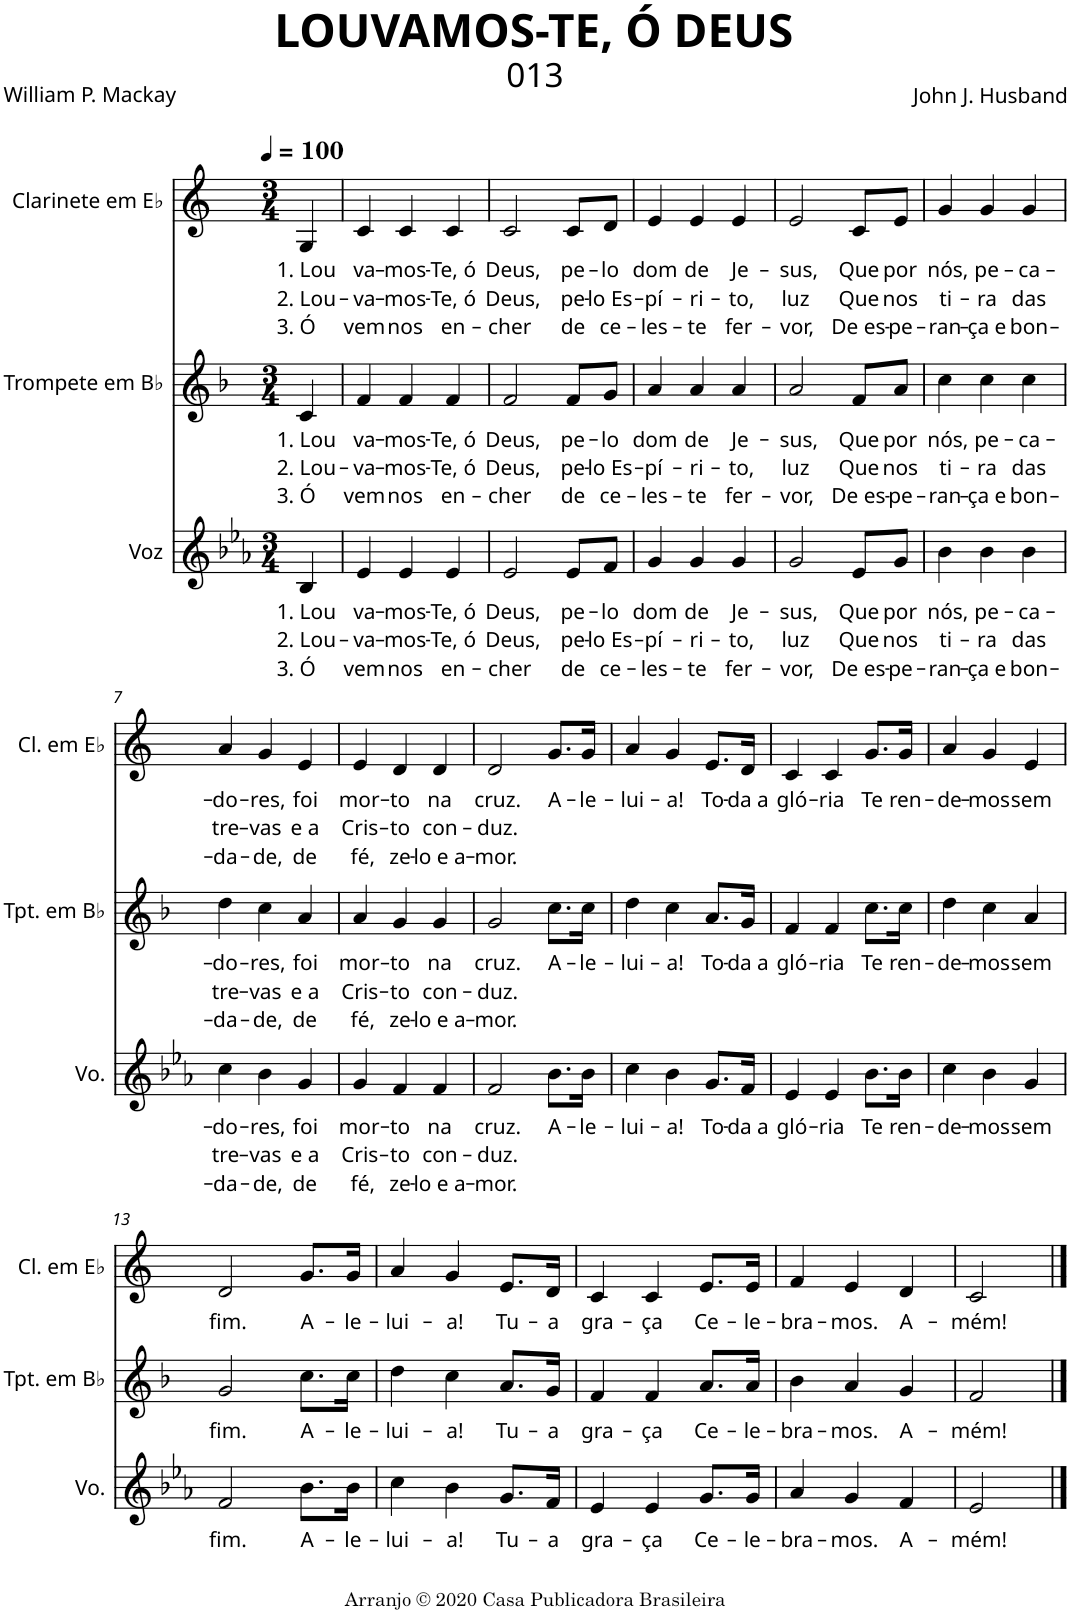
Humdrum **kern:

**kern	**text	**text	**text	**kern	**text	**text	**text	**kern	**text	**text	**text
*part3	*part3	*part3	*part3	*part2	*part2	*part2	*part2	*part1	*part1	*part1	*part1
*staff3	*staff3	*staff3	*staff3	*staff2	*staff2	*staff2	*staff2	*staff1	*staff1	*staff1	*staff1
*I"Voz	*	*	*	*I"Trompete em Bb	*	*	*	*I"Clarinete em Eb	*	*	*
*I'Vo.	*	*	*	*I'Tpt. em Bb	*	*	*	*I'Cl. em Eb	*	*	*
*clefG2	*	*	*	*clefG2	*	*	*	*clefG2	*	*	*
*	*	*	*	*Trd1c2	*	*	*	*Trd-2c-3	*	*	*
*k[b-e-a-]	*	*	*	*k[b-]	*	*	*	*k[]	*	*	*
*M3/4	*	*	*	*M3/4	*	*	*	*M3/4	*	*	*
*MM100	*	*	*	*MM100	*	*	*	*MM100	*	*	*
=1	=1	=1	=1	=1	=1	=1	=1	=1	=1	=1	=1
!	!LO:LY:b	!LO:LY:b	!LO:LY:b	!	!LO:LY:b	!LO:LY:b	!LO:LY:b	!	!LO:LY:b	!LO:LY:b	!LO:LY:b
4B-/	1. Lou	2. Lou-	3. Ó	4c/	1. Lou	2. Lou-	3. Ó	4G/	1. Lou	2. Lou-	3. Ó
=2	=2	=2	=2	=2	=2	=2	=2	=2	=2	=2	=2
!	!LO:LY:b	!LO:LY:b	!LO:LY:b	!	!LO:LY:b	!LO:LY:b	!LO:LY:b	!	!LO:LY:b	!LO:LY:b	!LO:LY:b
4e-/	va-	-va-	vem	4f/	va-	-va-	vem	4c/	va-	-va-	vem
!	!LO:LY:b	!LO:LY:b	!LO:LY:b	!	!LO:LY:b	!LO:LY:b	!LO:LY:b	!	!LO:LY:b	!LO:LY:b	!LO:LY:b
4e-/	-mos-	-mos-	nos	4f/	-mos-	-mos-	nos	4c/	-mos-	-mos-	nos
!	!LO:LY:b	!LO:LY:b	!LO:LY:b	!	!LO:LY:b	!LO:LY:b	!LO:LY:b	!	!LO:LY:b	!LO:LY:b	!LO:LY:b
4e-/	-Te, ó	-Te, ó	en-	4f/	-Te, ó	-Te, ó	en-	4c/	-Te, ó	-Te, ó	en-
=3	=3	=3	=3	=3	=3	=3	=3	=3	=3	=3	=3
!	!LO:LY:b	!LO:LY:b	!LO:LY:b	!	!LO:LY:b	!LO:LY:b	!LO:LY:b	!	!LO:LY:b	!LO:LY:b	!LO:LY:b
2e-/	Deus,	Deus,	-cher	2f/	Deus,	Deus,	-cher	2c/	Deus,	Deus,	-cher
!	!LO:LY:b	!LO:LY:b	!LO:LY:b	!	!LO:LY:b	!LO:LY:b	!LO:LY:b	!	!LO:LY:b	!LO:LY:b	!LO:LY:b
8e-/L	pe-	pe-	de	8f/L	pe-	pe-	de	8c/L	pe-	pe-	de
!	!LO:LY:b	!LO:LY:b	!LO:LY:b	!	!LO:LY:b	!LO:LY:b	!LO:LY:b	!	!LO:LY:b	!LO:LY:b	!LO:LY:b
8f/J	-lo	-lo Es-	ce-	8g/J	-lo	-lo Es-	ce-	8d/J	-lo	-lo Es-	ce-
=4	=4	=4	=4	=4	=4	=4	=4	=4	=4	=4	=4
!	!LO:LY:b	!LO:LY:b	!LO:LY:b	!	!LO:LY:b	!LO:LY:b	!LO:LY:b	!	!LO:LY:b	!LO:LY:b	!LO:LY:b
4g/	dom	-pí-	-les-	4a/	dom	-pí-	-les-	4e/	dom	-pí-	-les-
!	!LO:LY:b	!LO:LY:b	!LO:LY:b	!	!LO:LY:b	!LO:LY:b	!LO:LY:b	!	!LO:LY:b	!LO:LY:b	!LO:LY:b
4g/	de	-ri-	-te	4a/	de	-ri-	-te	4e/	de	-ri-	-te
!	!LO:LY:b	!LO:LY:b	!LO:LY:b	!	!LO:LY:b	!LO:LY:b	!LO:LY:b	!	!LO:LY:b	!LO:LY:b	!LO:LY:b
4g/	Je-	-to,	fer-	4a/	Je-	-to,	fer-	4e/	Je-	-to,	fer-
=5	=5	=5	=5	=5	=5	=5	=5	=5	=5	=5	=5
!	!LO:LY:b	!LO:LY:b	!LO:LY:b	!	!LO:LY:b	!LO:LY:b	!LO:LY:b	!	!LO:LY:b	!LO:LY:b	!LO:LY:b
2g/	-sus,	luz	-vor,	2a/	-sus,	luz	-vor,	2e/	-sus,	luz	-vor,
!	!LO:LY:b	!LO:LY:b	!LO:LY:b	!	!LO:LY:b	!LO:LY:b	!LO:LY:b	!	!LO:LY:b	!LO:LY:b	!LO:LY:b
8e-/L	Que	Que	De es-	8f/L	Que	Que	De es-	8c/L	Que	Que	De es-
!	!LO:LY:b	!LO:LY:b	!LO:LY:b	!	!LO:LY:b	!LO:LY:b	!LO:LY:b	!	!LO:LY:b	!LO:LY:b	!LO:LY:b
8g/J	por	nos	-pe-	8a/J	por	nos	-pe-	8e/J	por	nos	-pe-
=6	=6	=6	=6	=6	=6	=6	=6	=6	=6	=6	=6
!	!LO:LY:b	!LO:LY:b	!LO:LY:b	!	!LO:LY:b	!LO:LY:b	!LO:LY:b	!	!LO:LY:b	!LO:LY:b	!LO:LY:b
4b-\	nós,	ti-	-ran-	4cc\	nós,	ti-	-ran-	4g/	nós,	ti-	-ran-
!	!LO:LY:b	!LO:LY:b	!LO:LY:b	!	!LO:LY:b	!LO:LY:b	!LO:LY:b	!	!LO:LY:b	!LO:LY:b	!LO:LY:b
4b-\	pe-	-ra	-ça e	4cc\	pe-	-ra	-ça e	4g/	pe-	-ra	-ça e
!	!LO:LY:b	!LO:LY:b	!LO:LY:b	!	!LO:LY:b	!LO:LY:b	!LO:LY:b	!	!LO:LY:b	!LO:LY:b	!LO:LY:b
4b-\	-ca-	das	bon-	4cc\	-ca-	das	bon-	4g/	-ca-	das	bon-
!!LO:LB:g=z
=7	=7	=7	=7	=7	=7	=7	=7	=7	=7	=7	=7
!	!LO:LY:b	!LO:LY:b	!LO:LY:b	!	!LO:LY:b	!LO:LY:b	!LO:LY:b	!	!LO:LY:b	!LO:LY:b	!LO:LY:b
4cc\	-do-	tre-	-da-	4dd\	-do-	tre-	-da-	4a/	-do-	tre-	-da-
!	!LO:LY:b	!LO:LY:b	!LO:LY:b	!	!LO:LY:b	!LO:LY:b	!LO:LY:b	!	!LO:LY:b	!LO:LY:b	!LO:LY:b
4b-\	-res,	-vas	-de,	4cc\	-res,	-vas	-de,	4g/	-res,	-vas	-de,
!	!LO:LY:b	!LO:LY:b	!LO:LY:b	!	!LO:LY:b	!LO:LY:b	!LO:LY:b	!	!LO:LY:b	!LO:LY:b	!LO:LY:b
4g/	foi	e a	de	4a/	foi	e a	de	4e/	foi	e a	de
=8	=8	=8	=8	=8	=8	=8	=8	=8	=8	=8	=8
!	!LO:LY:b	!LO:LY:b	!LO:LY:b	!	!LO:LY:b	!LO:LY:b	!LO:LY:b	!	!LO:LY:b	!LO:LY:b	!LO:LY:b
4g/	mor-	Cris-	fé,	4a/	mor-	Cris-	fé,	4e/	mor-	Cris-	fé,
!	!LO:LY:b	!LO:LY:b	!LO:LY:b	!	!LO:LY:b	!LO:LY:b	!LO:LY:b	!	!LO:LY:b	!LO:LY:b	!LO:LY:b
4f/	-to	-to	ze-	4g/	-to	-to	ze-	4d/	-to	-to	ze-
!	!LO:LY:b	!LO:LY:b	!LO:LY:b	!	!LO:LY:b	!LO:LY:b	!LO:LY:b	!	!LO:LY:b	!LO:LY:b	!LO:LY:b
4f/	na	con-	-lo e a-	4g/	na	con-	-lo e a-	4d/	na	con-	-lo e a-
=9	=9	=9	=9	=9	=9	=9	=9	=9	=9	=9	=9
!	!LO:LY:b	!LO:LY:b	!LO:LY:b	!	!LO:LY:b	!LO:LY:b	!LO:LY:b	!	!LO:LY:b	!LO:LY:b	!LO:LY:b
2f/	cruz.	-duz.	-mor.	2g/	cruz.	-duz.	-mor.	2d/	cruz.	-duz.	-mor.
!	!LO:LY:b	!	!	!	!LO:LY:b	!	!	!	!LO:LY:b	!	!
8.b-\L	A-	.	.	8.cc\L	A-	.	.	8.g/L	A-	.	.
!	!LO:LY:b	!	!	!	!LO:LY:b	!	!	!	!LO:LY:b	!	!
16b-\Jk	-le-	.	.	16cc\Jk	-le-	.	.	16g/Jk	-le-	.	.
=10	=10	=10	=10	=10	=10	=10	=10	=10	=10	=10	=10
!	!LO:LY:b	!	!	!	!LO:LY:b	!	!	!	!LO:LY:b	!	!
4cc\	-lui-	.	.	4dd\	-lui-	.	.	4a/	-lui-	.	.
!	!LO:LY:b	!	!	!	!LO:LY:b	!	!	!	!LO:LY:b	!	!
4b-\	-a!	.	.	4cc\	-a!	.	.	4g/	-a!	.	.
!	!LO:LY:b	!	!	!	!LO:LY:b	!	!	!	!LO:LY:b	!	!
8.g/L	To-	.	.	8.a/L	To-	.	.	8.e/L	To-	.	.
!	!LO:LY:b	!	!	!	!LO:LY:b	!	!	!	!LO:LY:b	!	!
16f/Jk	-da a	.	.	16g/Jk	-da a	.	.	16d/Jk	-da a	.	.
=11	=11	=11	=11	=11	=11	=11	=11	=11	=11	=11	=11
!	!LO:LY:b	!	!	!	!LO:LY:b	!	!	!	!LO:LY:b	!	!
4e-/	gló-	.	.	4f/	gló-	.	.	4c/	gló-	.	.
!	!LO:LY:b	!	!	!	!LO:LY:b	!	!	!	!LO:LY:b	!	!
4e-/	-ria	.	.	4f/	-ria	.	.	4c/	-ria	.	.
!	!LO:LY:b	!	!	!	!LO:LY:b	!	!	!	!LO:LY:b	!	!
8.b-\L	Te	.	.	8.cc\L	Te	.	.	8.g/L	Te	.	.
!	!LO:LY:b	!	!	!	!LO:LY:b	!	!	!	!LO:LY:b	!	!
16b-\Jk	ren-	.	.	16cc\Jk	ren-	.	.	16g/Jk	ren-	.	.
=12	=12	=12	=12	=12	=12	=12	=12	=12	=12	=12	=12
!	!LO:LY:b	!	!	!	!LO:LY:b	!	!	!	!LO:LY:b	!	!
4cc\	-de-	.	.	4dd\	-de-	.	.	4a/	-de-	.	.
!	!LO:LY:b	!	!	!	!LO:LY:b	!	!	!	!LO:LY:b	!	!
4b-\	-mos	.	.	4cc\	-mos	.	.	4g/	-mos	.	.
!	!LO:LY:b	!	!	!	!LO:LY:b	!	!	!	!LO:LY:b	!	!
4g/	sem	.	.	4a/	sem	.	.	4e/	sem	.	.
!!LO:LB:g=z
=13	=13	=13	=13	=13	=13	=13	=13	=13	=13	=13	=13
!	!LO:LY:b	!	!	!	!LO:LY:b	!	!	!	!LO:LY:b	!	!
2f/	fim.	.	.	2g/	fim.	.	.	2d/	fim.	.	.
!	!LO:LY:b	!	!	!	!LO:LY:b	!	!	!	!LO:LY:b	!	!
8.b-\L	A-	.	.	8.cc\L	A-	.	.	8.g/L	A-	.	.
!	!LO:LY:b	!	!	!	!LO:LY:b	!	!	!	!LO:LY:b	!	!
16b-\Jk	-le-	.	.	16cc\Jk	-le-	.	.	16g/Jk	-le-	.	.
=14	=14	=14	=14	=14	=14	=14	=14	=14	=14	=14	=14
!	!LO:LY:b	!	!	!	!LO:LY:b	!	!	!	!LO:LY:b	!	!
4cc\	-lui-	.	.	4dd\	-lui-	.	.	4a/	-lui-	.	.
!	!LO:LY:b	!	!	!	!LO:LY:b	!	!	!	!LO:LY:b	!	!
4b-\	-a!	.	.	4cc\	-a!	.	.	4g/	-a!	.	.
!	!LO:LY:b	!	!	!	!LO:LY:b	!	!	!	!LO:LY:b	!	!
8.g/L	Tu-	.	.	8.a/L	Tu-	.	.	8.e/L	Tu-	.	.
!	!LO:LY:b	!	!	!	!LO:LY:b	!	!	!	!LO:LY:b	!	!
16f/Jk	-a	.	.	16g/Jk	-a	.	.	16d/Jk	-a	.	.
=15	=15	=15	=15	=15	=15	=15	=15	=15	=15	=15	=15
!	!LO:LY:b	!	!	!	!LO:LY:b	!	!	!	!LO:LY:b	!	!
4e-/	gra-	.	.	4f/	gra-	.	.	4c/	gra-	.	.
!	!LO:LY:b	!	!	!	!LO:LY:b	!	!	!	!LO:LY:b	!	!
4e-/	-ça	.	.	4f/	-ça	.	.	4c/	-ça	.	.
!	!LO:LY:b	!	!	!	!LO:LY:b	!	!	!	!LO:LY:b	!	!
8.g/L	Ce-	.	.	8.a/L	Ce-	.	.	8.e/L	Ce-	.	.
!	!LO:LY:b	!	!	!	!LO:LY:b	!	!	!	!LO:LY:b	!	!
16g/Jk	-le-	.	.	16a/Jk	-le-	.	.	16e/Jk	-le-	.	.
=16	=16	=16	=16	=16	=16	=16	=16	=16	=16	=16	=16
!	!LO:LY:b	!	!	!	!LO:LY:b	!	!	!	!LO:LY:b	!	!
4a-/	-bra-	.	.	4b-\	-bra-	.	.	4f/	-bra-	.	.
!	!LO:LY:b	!	!	!	!LO:LY:b	!	!	!	!LO:LY:b	!	!
4g/	-mos.	.	.	4a/	-mos.	.	.	4e/	-mos.	.	.
!	!LO:LY:b	!	!	!	!LO:LY:b	!	!	!	!LO:LY:b	!	!
4f/	A-	.	.	4g/	A-	.	.	4d/	A-	.	.
=17	=17	=17	=17	=17	=17	=17	=17	=17	=17	=17	=17
!	!LO:LY:b	!	!	!	!LO:LY:b	!	!	!	!LO:LY:b	!	!
2e-/	-mém!	.	.	2f/	-mém!	.	.	2c/	-mém!	.	.
==	==	==	==	==	==	==	==	==	==	==	==
*-	*-	*-	*-	*-	*-	*-	*-	*-	*-	*-	*-
